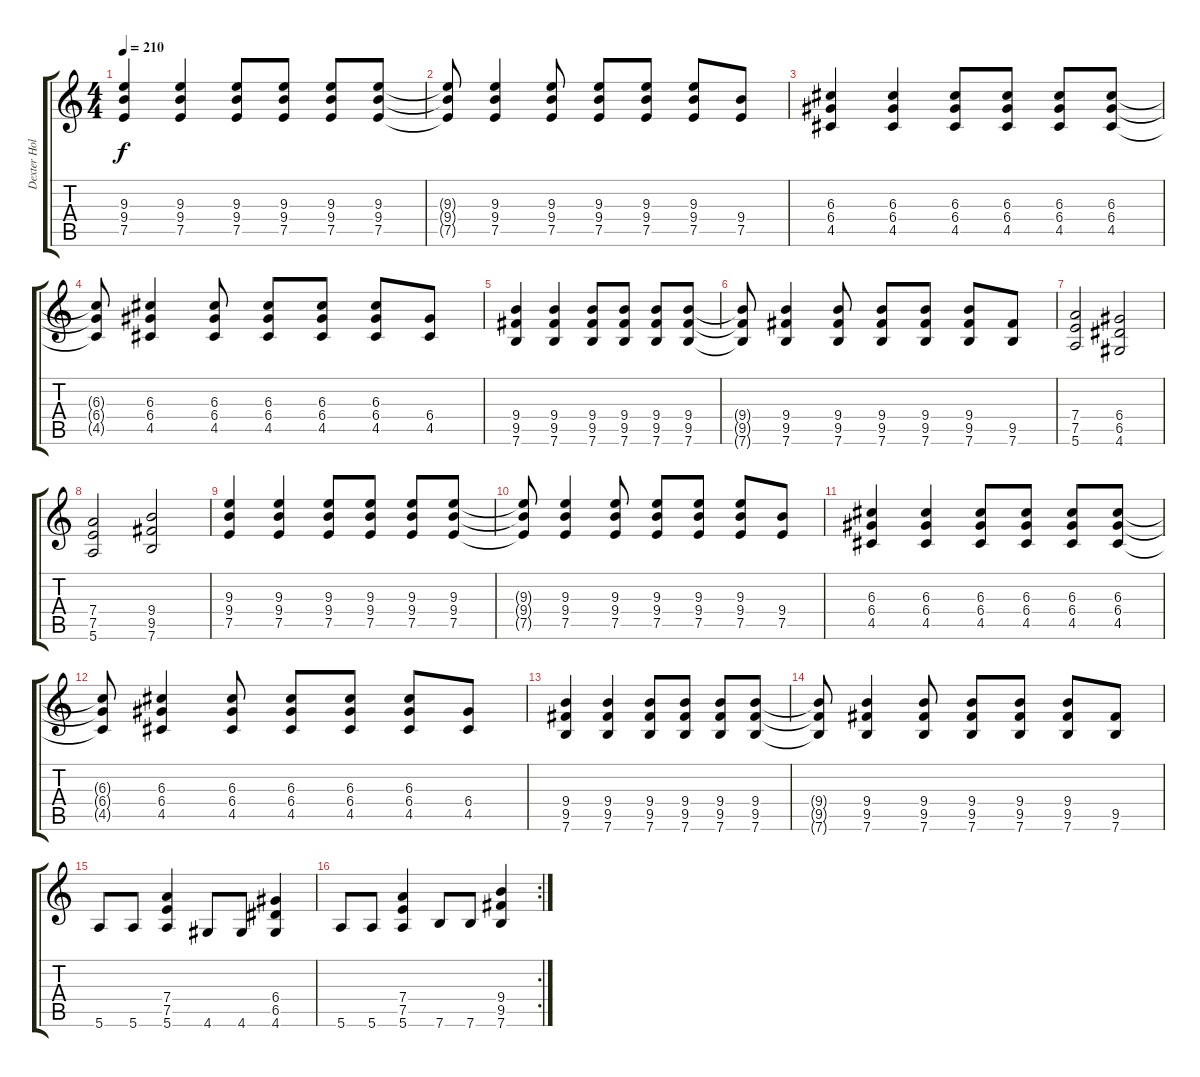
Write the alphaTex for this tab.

\track ("Dexter Holland" "Dexter Hol") {instrument distortionguitar}
\staff {score tabs}
\tuning (E4 B3 G3 D3 A2 E2) {hide}
\ts (4 4)
\tempo 210
\clef g2
\ks c
(9.3 9.4 7.5).4{dy f} (9.3 9.4 7.5).4 (9.3 9.4 7.5).8 (9.3 9.4 7.5).8 (9.3 9.4 7.5).8 (9.3 9.4 7.5).8 |
(9.3{t} 9.4{t} 7.5{t}).8 (9.3 9.4 7.5).4 (9.3 9.4 7.5).8 (9.3 9.4 7.5).8 (9.3 9.4 7.5).8 (9.3 9.4 7.5).8 (9.4 7.5).8 |
(6.3 6.4 4.5).4 (6.3 6.4 4.5).4 (6.3 6.4 4.5).8 (6.3 6.4 4.5).8 (6.3 6.4 4.5).8 (6.3 6.4 4.5).8 |
(6.3{t} 6.4{t} 4.5{t}).8 (6.3 6.4 4.5).4 (6.3 6.4 4.5).8 (6.3 6.4 4.5).8 (6.3 6.4 4.5).8 (6.3 6.4 4.5).8 (6.4 4.5).8 |
(9.4 9.5 7.6).4 (9.4 9.5 7.6).4 (9.4 9.5 7.6).8 (9.4 9.5 7.6).8 (9.4 9.5 7.6).8 (9.4 9.5 7.6).8 |
(9.4{t} 9.5{t} 7.6{t}).8 (9.4 9.5 7.6).4 (9.4 9.5 7.6).8 (9.4 9.5 7.6).8 (9.4 9.5 7.6).8 (9.4 9.5 7.6).8 (9.5 7.6).8 |
(7.4 7.5 5.6).2 (6.4 6.5 4.6).2 |
(7.4 7.5 5.6).2 (9.4 9.5 7.6).2 |
(9.3 9.4 7.5).4 (9.3 9.4 7.5).4 (9.3 9.4 7.5).8 (9.3 9.4 7.5).8 (9.3 9.4 7.5).8 (9.3 9.4 7.5).8 |
(9.3{t} 9.4{t} 7.5{t}).8 (9.3 9.4 7.5).4 (9.3 9.4 7.5).8 (9.3 9.4 7.5).8 (9.3 9.4 7.5).8 (9.3 9.4 7.5).8 (9.4 7.5).8 |
(6.3 6.4 4.5).4 (6.3 6.4 4.5).4 (6.3 6.4 4.5).8 (6.3 6.4 4.5).8 (6.3 6.4 4.5).8 (6.3 6.4 4.5).8 |
(6.3{t} 6.4{t} 4.5{t}).8 (6.3 6.4 4.5).4 (6.3 6.4 4.5).8 (6.3 6.4 4.5).8 (6.3 6.4 4.5).8 (6.3 6.4 4.5).8 (6.4 4.5).8 |
(9.4 9.5 7.6).4 (9.4 9.5 7.6).4 (9.4 9.5 7.6).8 (9.4 9.5 7.6).8 (9.4 9.5 7.6).8 (9.4 9.5 7.6).8 |
(9.4{t} 9.5{t} 7.6{t}).8 (9.4 9.5 7.6).4 (9.4 9.5 7.6).8 (9.4 9.5 7.6).8 (9.4 9.5 7.6).8 (9.4 9.5 7.6).8 (9.5 7.6).8 |
5.6.8 5.6.8 (7.4 7.5 5.6).4 4.6.8 4.6.8 (6.4 6.5 4.6).4 |
\rc 2
5.6.8 5.6.8 (7.4 7.5 5.6).4 7.6.8 7.6.8 (9.4 9.5 7.6).4
